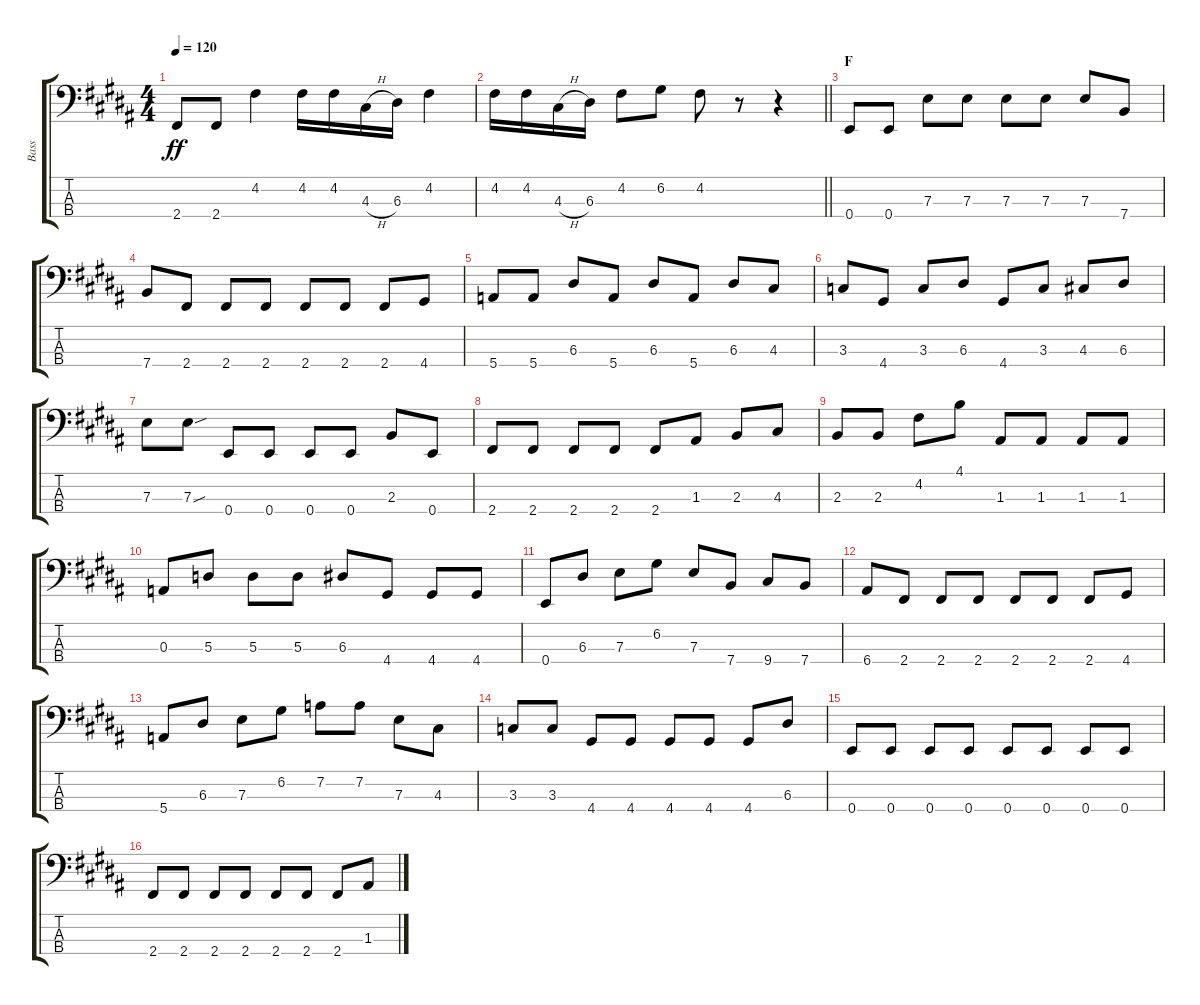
\track ("Bass" "Bass") {instrument electricbasspick}
\staff {score tabs}
\tuning (G2 D2 A1 E1) {hide}
\ts (4 4)
\tempo 120
\clef f4
\ks b
2.4.8{dy ff} 2.4.8 4.2.4 4.2.16 4.2.16 4.3{h}.16 6.3.16 4.2.4 |
\barLineRight lightlight
4.2.16 4.2.16 4.3{h}.16 6.3.16 4.2.8 6.2.8 4.2.8 r.8 r.4 |
\section ("" "F")
0.4.8 0.4.8 7.3.8 7.3.8 7.3.8 7.3.8 7.3.8 7.4.8 |
7.4.8 2.4.8 2.4.8 2.4.8 2.4.8 2.4.8 2.4.8 4.4.8 |
5.4.8 5.4.8 6.3.8 5.4.8 6.3.8 5.4.8 6.3.8 4.3.8 |
3.3.8 4.4.8 3.3.8 6.3.8 4.4.8 3.3.8 4.3.8 6.3.8 |
7.3.8 7.3{sou}.8 0.4.8 0.4.8 0.4.8 0.4.8 2.3.8 0.4.8 |
2.4.8 2.4.8 2.4.8 2.4.8 2.4.8 1.3.8 2.3.8 4.3.8 |
2.3.8 2.3.8 4.2.8 4.1.8 1.3.8 1.3.8 1.3.8 1.3.8 |
0.3.8 5.3.8 5.3.8 5.3.8 6.3.8 4.4.8 4.4.8 4.4.8 |
0.4.8 6.3.8 7.3.8 6.2.8 7.3.8 7.4.8 9.4.8 7.4.8 |
6.4.8 2.4.8 2.4.8 2.4.8 2.4.8 2.4.8 2.4.8 4.4.8 |
5.4.8 6.3.8 7.3.8 6.2.8 7.2.8 7.2.8 7.3.8 4.3.8 |
3.3.8 3.3.8 4.4.8 4.4.8 4.4.8 4.4.8 4.4.8 6.3.8 |
0.4.8 0.4.8 0.4.8 0.4.8 0.4.8 0.4.8 0.4.8 0.4.8 |
2.4.8 2.4.8 2.4.8 2.4.8 2.4.8 2.4.8 2.4.8 1.3.8
